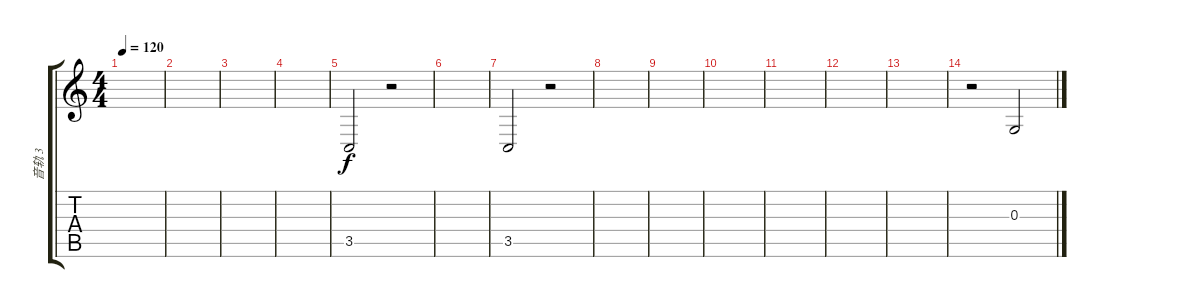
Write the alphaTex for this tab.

\track ("音轨 3" "音轨 3") {instrument brightacousticpiano}
\staff {score tabs}
\tuning (E4 B3 G3 D3 A2 E2) {hide}
\ts (4 4)
\tempo 120
\clef g2
\ks c
|
|
|
|
3.5.2 r.2 |
|
3.5.2 r.2 |
|
|
|
|
|
|
r.2 0.3.2
